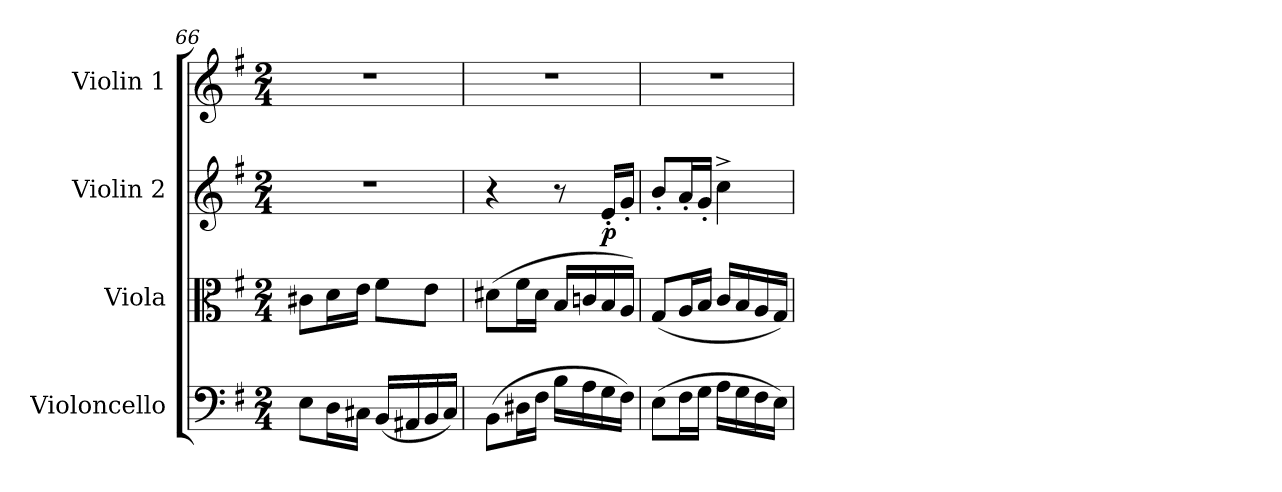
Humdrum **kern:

**kern	**kern	**kern	**dynam	**kern
*part4	*part3	*part2	*part2	*part1
*staff4	*staff3	*staff2	*staff2	*staff1
*I"Violoncello	*I"Viola	*I"Violin 2	*	*I"Violin 1
*I'Vc	*I'Vla	*I'Vln	*	*I'Vln
*clefF4	*clefC3	*clefG2	*	*clefG2
*k[f#]	*k[f#]	*k[f#]	*	*k[f#]
*M2/4	*M2/4	*M2/4	*	*M2/4
=66	=66	=66	=66	=66
8E\L	8c#X\L	2r	.	2r
16D\L	16d\L	.	.	.
16C#X\JJ	16e\JJ	.	.	.
(16BB/LL	8f#\L	.	.	.
16AA#X/	.	.	.	.
16BB/	8e\J	.	.	.
16C#/JJ)	.	.	.	.
=67	=67	=67	=67	=67
(8BB\L	(>8d#X\L	4r	.	2r
16D#X\L	16f#\L	.	.	.
16F#\JJ	16d#\JJ	.	.	.
16B\LL	16B/LL	8r	.	.
16A\	16cn/	.	.	.
!	!	!	!LO:DY:b	!
16G\	16B/	16e'/LL	p	.
16F#\JJ)	16A/JJ)	16g'/JJ	.	.
!!LO:LB:g=z
=68	=68	=68	=68	=68
(8E\L	(<8G/L	8b'/L	.	2r
16F#\L	16A/L	16a'/L	.	.
16G\JJ	16B/JJ	16g'/JJ	.	.
16A\LL	16c/LL	4cc^\	.	.
16G\	16B/	.	.	.
16F#\	16A/	.	.	.
16E\JJ)	16G/JJ)	.	.	.
=	=	=	=	=
*-	*-	*-	*-	*-
